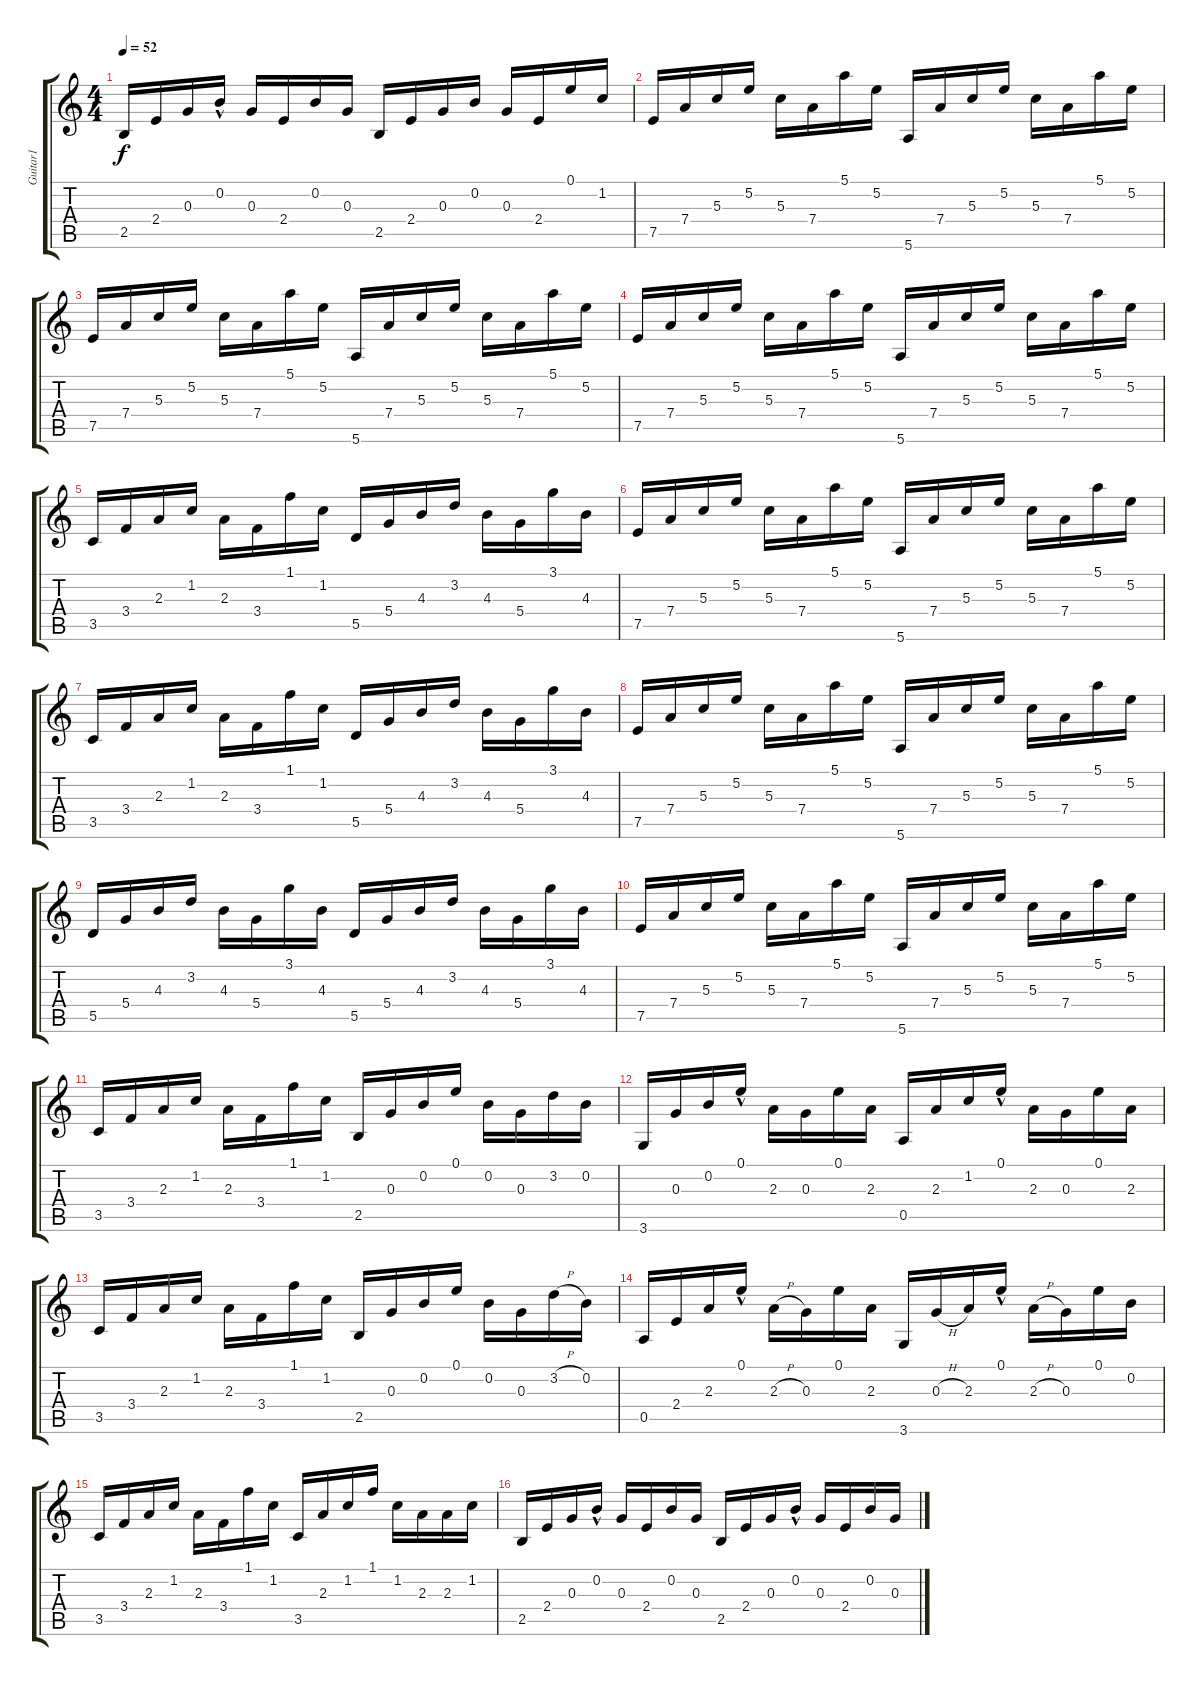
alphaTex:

\track ("Guitar1" "Guitar1") {instrument acousticguitarsteel}
\staff {score tabs}
\tuning (E4 B3 G3 D3 A2 E2) {hide}
\ts (4 4)
\tempo 52
\clef g2
\ks c
2.5.16{dy f} 2.4.16 0.3.16 0.2{hac}.16 0.3.16 2.4.16 0.2.16 0.3.16 2.5.16 2.4.16 0.3.16 0.2.16 0.3.16 2.4.16 0.1.16 1.2.16 |
7.5.16 7.4.16 5.3.16 5.2.16 5.3.16 7.4.16 5.1.16 5.2.16 5.6.16 7.4.16 5.3.16 5.2.16 5.3.16 7.4.16 5.1.16 5.2.16 |
7.5.16 7.4.16 5.3.16 5.2.16 5.3.16 7.4.16 5.1.16 5.2.16 5.6.16 7.4.16 5.3.16 5.2.16 5.3.16 7.4.16 5.1.16 5.2.16 |
7.5.16 7.4.16 5.3.16 5.2.16 5.3.16 7.4.16 5.1.16 5.2.16 5.6.16 7.4.16 5.3.16 5.2.16 5.3.16 7.4.16 5.1.16 5.2.16 |
3.5.16 3.4.16 2.3.16 1.2.16 2.3.16 3.4.16 1.1.16 1.2.16 5.5.16 5.4.16 4.3.16 3.2.16 4.3.16 5.4.16 3.1.16 4.3.16 |
7.5.16 7.4.16 5.3.16 5.2.16 5.3.16 7.4.16 5.1.16 5.2.16 5.6.16 7.4.16 5.3.16 5.2.16 5.3.16 7.4.16 5.1.16 5.2.16 |
3.5.16 3.4.16 2.3.16 1.2.16 2.3.16 3.4.16 1.1.16 1.2.16 5.5.16 5.4.16 4.3.16 3.2.16 4.3.16 5.4.16 3.1.16 4.3.16 |
7.5.16 7.4.16 5.3.16 5.2.16 5.3.16 7.4.16 5.1.16 5.2.16 5.6.16 7.4.16 5.3.16 5.2.16 5.3.16 7.4.16 5.1.16 5.2.16 |
5.5.16 5.4.16 4.3.16 3.2.16 4.3.16 5.4.16 3.1.16 4.3.16 5.5.16 5.4.16 4.3.16 3.2.16 4.3.16 5.4.16 3.1.16 4.3.16 |
7.5.16 7.4.16 5.3.16 5.2.16 5.3.16 7.4.16 5.1.16 5.2.16 5.6.16 7.4.16 5.3.16 5.2.16 5.3.16 7.4.16 5.1.16 5.2.16 |
3.5.16 3.4.16 2.3.16 1.2.16 2.3.16 3.4.16 1.1.16 1.2.16 2.5.16 0.3.16 0.2.16 0.1.16 0.2.16 0.3.16 3.2.16 0.2.16 |
3.6.16 0.3.16 0.2.16 0.1{hac}.16 2.3.16 0.3.16 0.1.16 2.3.16 0.5.16 2.3.16 1.2.16 0.1{hac}.16 2.3.16 0.3.16 0.1.16 2.3.16 |
3.5.16 3.4.16 2.3.16 1.2.16 2.3.16 3.4.16 1.1.16 1.2.16 2.5.16 0.3.16 0.2.16 0.1.16 0.2.16 0.3.16 3.2{h}.16 0.2.16 |
0.5.16 2.4.16 2.3.16 0.1{hac}.16 2.3{h}.16 0.3.16 0.1.16 2.3.16 3.6.16 0.3{h}.16 2.3.16 0.1{hac}.16 2.3{h}.16 0.3.16 0.1.16 0.2.16 |
3.5.16 3.4.16 2.3.16 1.2.16 2.3.16 3.4.16 1.1.16 1.2.16 3.5.16 2.3.16 1.2.16 1.1.16 1.2.16 2.3.16 2.3.16 1.2.16 |
2.5.16 2.4.16 0.3.16 0.2{hac}.16 0.3.16 2.4.16 0.2.16 0.3.16 2.5.16 2.4.16 0.3.16 0.2{hac}.16 0.3.16 2.4.16 0.2.16 0.3.16
